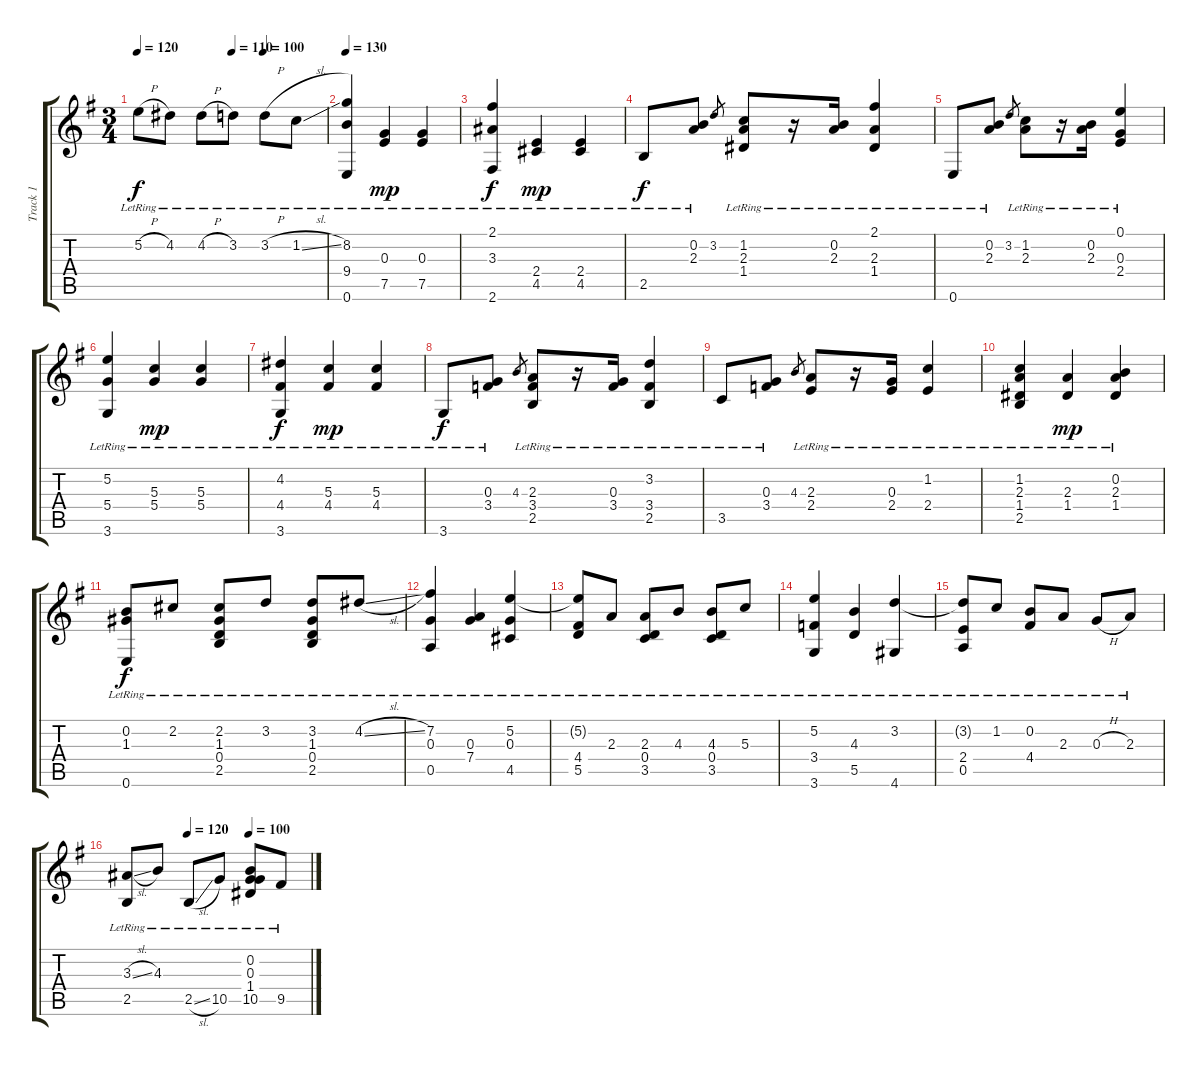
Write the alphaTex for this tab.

\track ("Track 1" "Track 1") {instrument acousticguitarnylon}
\staff {score tabs}
\tuning (E4 B3 G3 D3 A2 E2) {hide}
\ts (3 4)
\tempo 120
\tempo (110 0.5)
\tempo (100 0.6666666666666666)
\clef g2
\ks eminor
5.2{h lr}.8{dy f} 4.2{lr}.8 4.2{h lr}.8 3.2{lr}.8 3.2{h lr}.8 1.2{sl lr}.8 |
\tempo 130
(8.2{lr} 9.4{lr} 0.6{lr}).4 (0.3{lr} 7.5{lr}).4{dy mp} (0.3{lr} 7.5{lr}).4 |
(2.1{lr} 3.3{lr} 2.6{lr}).4{dy f} (2.4{lr} 4.5{lr}).4{dy mp} (2.4{lr} 4.5{lr}).4 |
2.5{lr}.8{dy f} (0.2{lr} 2.3{lr}).8 3.2.8{gr} (1.2{lr} 2.3{lr} 1.4{lr}).8 r.16 (0.2{lr} 2.3{lr}).16 (2.1{lr} 2.3{lr} 1.4{lr}).4 |
0.6{lr}.8 (0.2{lr} 2.3{lr}).8 3.2.8{gr} (1.2{lr} 2.3{lr}).8 r.16 (0.2{lr} 2.3{lr}).16 (0.1{lr} 0.3{lr} 2.4{lr}).4 |
(5.2{lr} 5.4{lr} 3.6{lr}).4 (5.3{lr} 5.4{lr}).4{dy mp} (5.3{lr} 5.4{lr}).4 |
(4.2{lr} 4.4{lr} 3.6{lr}).4{dy f} (5.3{lr} 4.4{lr}).4{dy mp} (5.3{lr} 4.4{lr}).4 |
3.6{lr}.8{dy f} (0.3{lr} 3.4{lr}).8 4.3.8{gr} (2.3{lr} 3.4{lr} 2.5{lr}).8 r.16 (0.3{lr} 3.4{lr}).16 (3.2{lr} 3.4{lr} 2.5{lr}).4 |
3.5{lr}.8 (0.3{lr} 3.4{lr}).8 4.3.8{gr} (2.3{lr} 2.4{lr}).8 r.16 (0.3{lr} 2.4{lr}).16 (1.2{lr} 2.4{lr}).4 |
(1.2{lr} 2.3{lr} 1.4{lr} 2.5{lr}).4 (2.3{lr} 1.4{lr}).4{dy mp} (0.2{lr} 2.3{lr} 1.4{lr}).4 |
(0.2{lr} 1.3{lr} 0.6{lr}).8{dy f} 2.2{lr}.8 (2.2{lr} 1.3{lr} 0.4{lr} 2.5{lr}).8 3.2{lr}.8 (3.2{lr} 1.3{lr} 0.4{lr} 2.5{lr}).8 4.2{sl lr}.8 |
(7.2{lr} 0.3{lr} 0.5{lr}).4 (0.3{lr} 7.4{lr}).4 (5.2{lr} 0.3{lr} 4.5{lr}).4 |
(5.2{t} 4.4{lr} 5.5{lr}).8 2.3{lr}.8 (2.3{lr} 0.4{lr} 3.5{lr}).8 4.3{lr}.8 (4.3{lr} 0.4{lr} 3.5{lr}).8 5.3{lr}.8 |
(5.2{lr} 3.4{lr} 3.6{lr}).4 (4.3{lr} 5.5{lr}).4 (3.2{lr} 4.6{lr}).4 |
(3.2{t} 2.4{lr} 0.5{lr}).8 1.2{lr}.8 (0.2{lr} 4.4{lr}).8 2.3{lr}.8 0.3{h lr}.8 2.3{lr}.8 |
\tempo (120 0.3333333333333333)
\tempo (100 0.6666666666666666)
(3.3{sl lr} 2.5{lr}).8 4.3{lr}.8 2.5{sl lr}.8 10.5{lr}.8 (0.2{lr} 0.3{lr} 1.4{lr} 10.5{lr}).8 9.5{lr}.8
